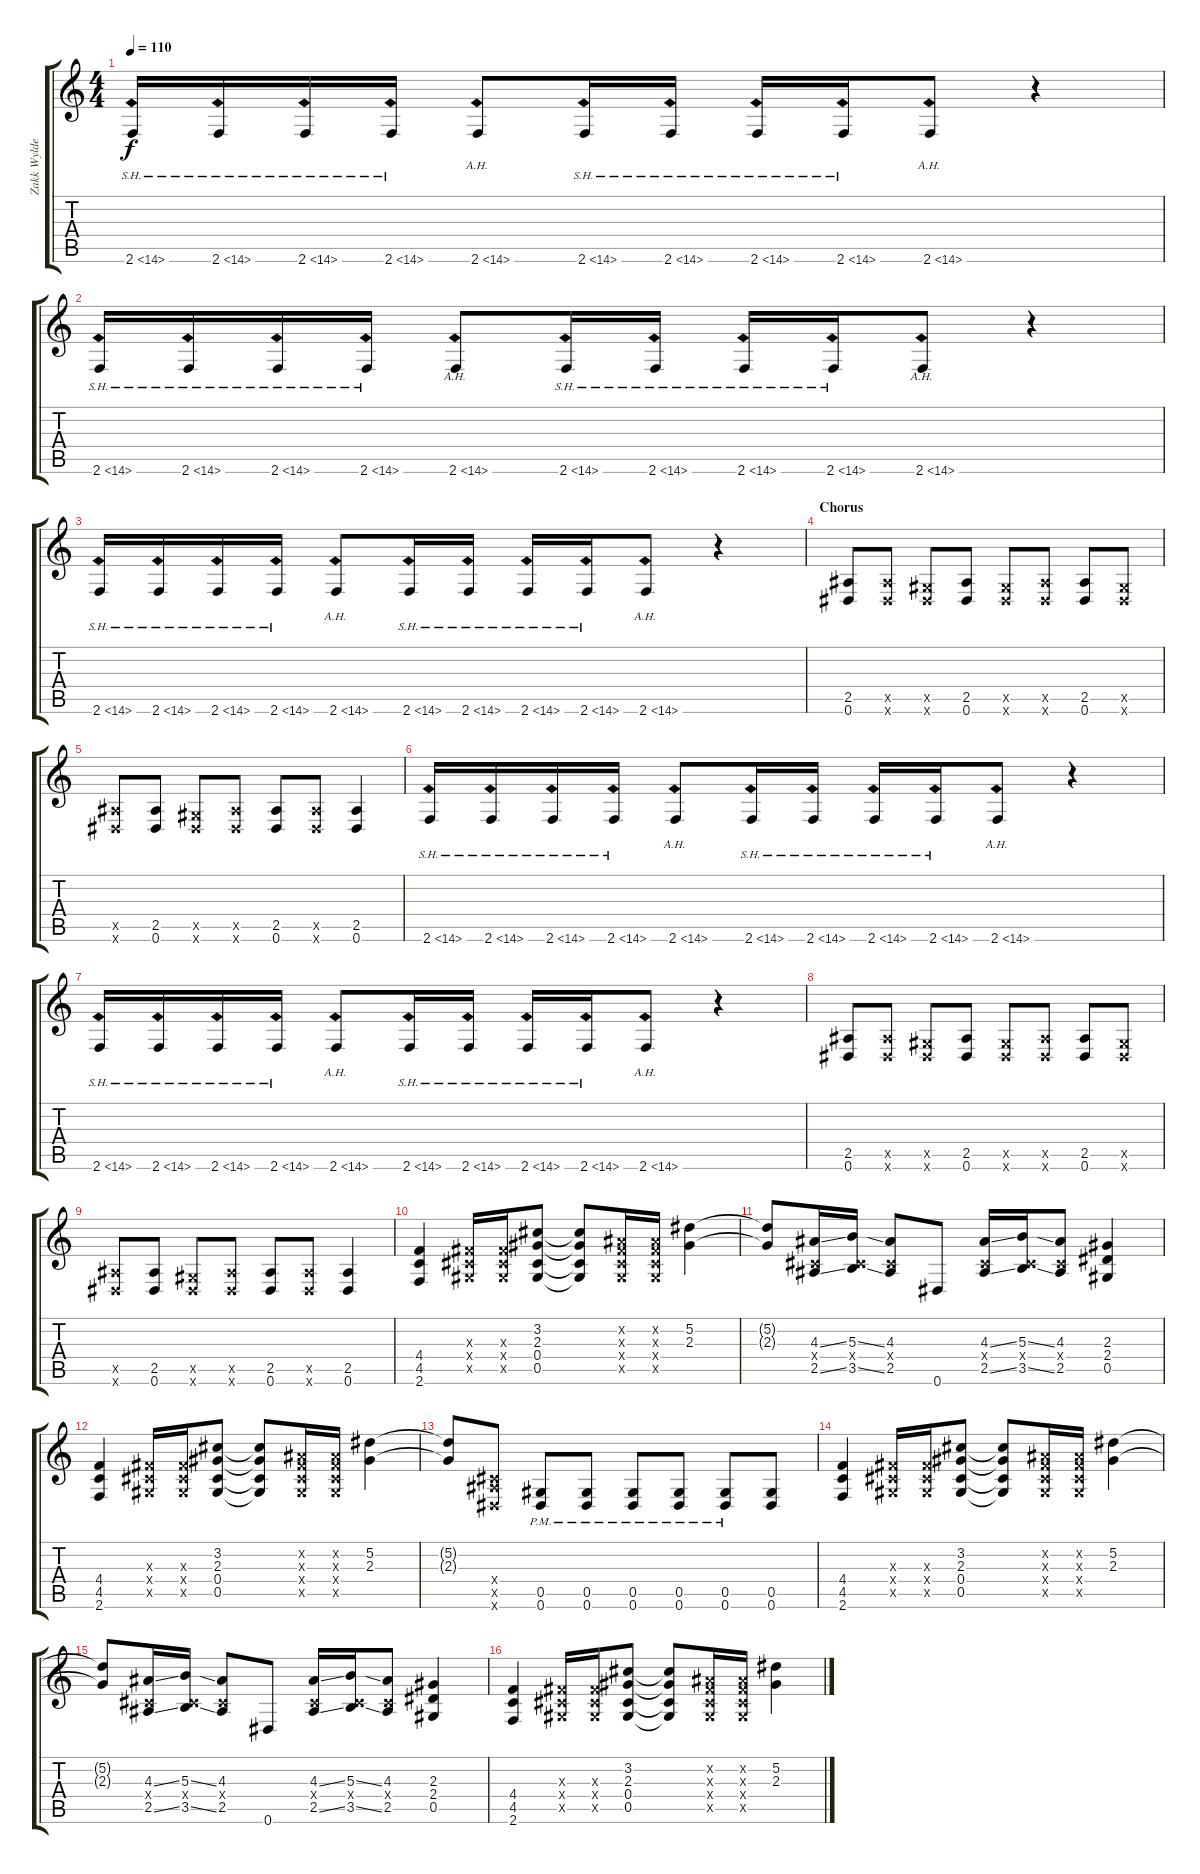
\track ("Zakk Wylde" "Zakk Wylde") {instrument distortionguitar}
\staff {score tabs}
\tuning (Eb4 Bb3 Gb3 Db3 Ab2 Eb2) {hide}
\ts (4 4)
\tempo 110
\clef g2
\ks c
2.6{sh 12}.16{dy f} 2.6{sh 12}.16 2.6{sh 12}.16 2.6{sh 12}.16 2.6{ah 12}.8 2.6{sh 12}.16 2.6{sh 12}.16 2.6{sh 12}.16 2.6{sh 12}.16 2.6{ah 12}.8 r.4 |
2.6{sh 12}.16 2.6{sh 12}.16 2.6{sh 12}.16 2.6{sh 12}.16 2.6{ah 12}.8 2.6{sh 12}.16 2.6{sh 12}.16 2.6{sh 12}.16 2.6{sh 12}.16 2.6{ah 12}.8 r.4 |
2.6{sh 12}.16 2.6{sh 12}.16 2.6{sh 12}.16 2.6{sh 12}.16 2.6{ah 12}.8 2.6{sh 12}.16 2.6{sh 12}.16 2.6{sh 12}.16 2.6{sh 12}.16 2.6{ah 12}.8 r.4 |
\section ("" "Chorus")
(2.5 0.6).8 (2.5{x} 0.6{x}).8 (0.5{x} 0.6{x}).8 (2.5 0.6).8 (0.5{x} 0.6{x}).8 (2.5{x} 0.6{x}).8 (2.5 0.6).8 (0.5{x} 0.6{x}).8 |
(2.5{x} 0.6{x}).8 (2.5 0.6).8 (0.5{x} 0.6{x}).8 (2.5{x} 0.6{x}).8 (2.5 0.6).8 (2.5{x} 0.6{x}).8 (2.5 0.6).4 |
2.6{sh 12}.16 2.6{sh 12}.16 2.6{sh 12}.16 2.6{sh 12}.16 2.6{ah 12}.8 2.6{sh 12}.16 2.6{sh 12}.16 2.6{sh 12}.16 2.6{sh 12}.16 2.6{ah 12}.8 r.4 |
2.6{sh 12}.16 2.6{sh 12}.16 2.6{sh 12}.16 2.6{sh 12}.16 2.6{ah 12}.8 2.6{sh 12}.16 2.6{sh 12}.16 2.6{sh 12}.16 2.6{sh 12}.16 2.6{ah 12}.8 r.4 |
(2.5 0.6).8 (2.5{x} 0.6{x}).8 (0.5{x} 0.6{x}).8 (2.5 0.6).8 (0.5{x} 0.6{x}).8 (2.5{x} 0.6{x}).8 (2.5 0.6).8 (0.5{x} 0.6{x}).8 |
(2.5{x} 0.6{x}).8 (2.5 0.6).8 (0.5{x} 0.6{x}).8 (2.5{x} 0.6{x}).8 (2.5 0.6).8 (2.5{x} 0.6{x}).8 (2.5 0.6).4 |
(4.4 4.5 2.6).4 (0.3{x} 0.4{x} 0.5{x}).16 (0.3{x} 0.4{x} 0.5{x}).16 (3.2 2.3 0.4 0.5).8 (3.2{t} 2.3{t} 0.4{t} 0.5{t}).8 (0.2{x} 0.3{x} 0.4{x} 0.5{x}).16 (0.2{x} 0.3{x} 0.4{x} 0.5{x}).16 (5.2 2.3).4 |
(5.2{t} 2.3{t}).8 (4.3{ss} 0.4{x} 2.5{ss}).16 (5.3{ss} 0.4{x} 3.5{ss}).16 (4.3 0.4{x} 2.5).8 0.6.8 (4.3{ss} 0.4{x} 2.5{ss}).16 (5.3{ss} 0.4{x} 3.5{ss}).16 (4.3 0.4{x} 2.5).8 (2.3 2.4 0.5).4 |
(4.4 4.5 2.6).4 (0.3{x} 0.4{x} 0.5{x}).16 (0.3{x} 0.4{x} 0.5{x}).16 (3.2 2.3 0.4 0.5).8 (3.2{t} 2.3{t} 0.4{t} 0.5{t}).8 (0.2{x} 0.3{x} 0.4{x} 0.5{x}).16 (0.2{x} 0.3{x} 0.4{x} 0.5{x}).16 (5.2 2.3).4 |
(5.2{t} 2.3{t}).8 (0.4{x} 2.5{x} 0.6{x}).8 (0.5{pm} 0.6{pm}).8 (0.5{pm} 0.6{pm}).8 (0.5{pm} 0.6{pm}).8 (0.5{pm} 0.6{pm}).8 (0.5{pm} 0.6{pm}).8 (0.5 0.6).8 |
(4.4 4.5 2.6).4 (0.3{x} 0.4{x} 0.5{x}).16 (0.3{x} 0.4{x} 0.5{x}).16 (3.2 2.3 0.4 0.5).8 (3.2{t} 2.3{t} 0.4{t} 0.5{t}).8 (0.2{x} 0.3{x} 0.4{x} 0.5{x}).16 (0.2{x} 0.3{x} 0.4{x} 0.5{x}).16 (5.2 2.3).4 |
(5.2{t} 2.3{t}).8 (4.3{ss} 0.4{x} 2.5{ss}).16 (5.3{ss} 0.4{x} 3.5{ss}).16 (4.3 0.4{x} 2.5).8 0.6.8 (4.3{ss} 0.4{x} 2.5{ss}).16 (5.3{ss} 0.4{x} 3.5{ss}).16 (4.3 0.4{x} 2.5).8 (2.3 2.4 0.5).4 |
(4.4 4.5 2.6).4 (0.3{x} 0.4{x} 0.5{x}).16 (0.3{x} 0.4{x} 0.5{x}).16 (3.2 2.3 0.4 0.5).8 (3.2{t} 2.3{t} 0.4{t} 0.5{t}).8 (0.2{x} 0.3{x} 0.4{x} 0.5{x}).16 (0.2{x} 0.3{x} 0.4{x} 0.5{x}).16 (5.2 2.3).4
